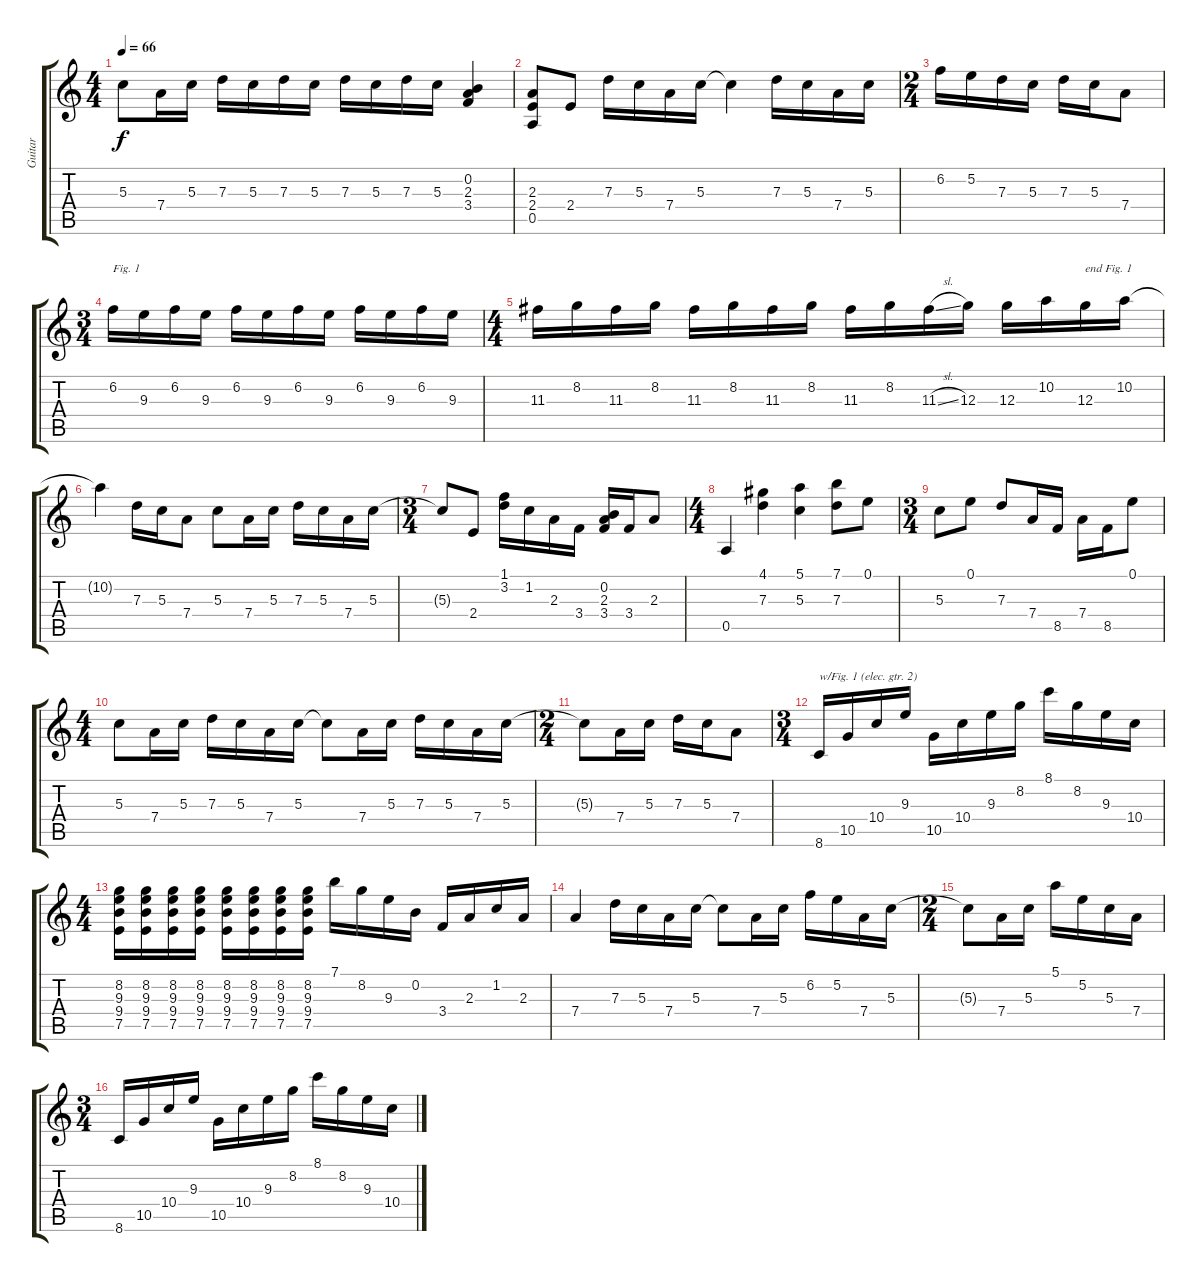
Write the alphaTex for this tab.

\track ("Guitar" "Guitar") {instrument acousticguitarnylon}
\staff {score tabs}
\tuning (E4 B3 G3 D3 A2 E2) {hide}
\ts (4 4)
\tempo 66
\clef g2
\ks c
5.3{t}.8{dy f} 7.4.16 5.3.16 7.3.16 5.3.16 7.3.16 5.3.16 7.3.16 5.3.16 7.3.16 5.3.16 (0.2 2.3 3.4).4 |
(2.3 2.4 0.5).8 2.4.8 7.3.16 5.3.16 7.4.16 5.3.16 5.3{t}.4 7.3.16 5.3.16 7.4.16 5.3.16 |
\ts (2 4)
6.2.16 5.2.16 7.3.16 5.3.16 7.3.16 5.3.16 7.4.8 |
\ts (3 4)
6.2.16{txt "Fig. 1"} 9.3.16 6.2.16 9.3.16 6.2.16 9.3.16 6.2.16 9.3.16 6.2.16 9.3.16 6.2.16 9.3.16 |
\ts (4 4)
11.3.16 8.2.16 11.3.16 8.2.16 11.3.16 8.2.16 11.3.16 8.2.16 11.3.16 8.2.16 11.3{sl}.16 12.3.16 12.3.16 10.2.16 12.3.16{txt "end Fig. 1"} 10.2.16 |
10.2{t}.4 7.3.16 5.3.16 7.4.8 5.3.8 7.4.16 5.3.16 7.3.16 5.3.16 7.4.16 5.3.16 |
\ts (3 4)
5.3{t}.8 2.4.8 (1.1 3.2).16 1.2.16 2.3.16 3.4.16 (0.2 2.3 3.4).16 3.4.16 2.3.8 |
\ts (4 4)
0.5.4 (4.1 7.3).4 (5.1 5.3).4 (7.1 7.3).8 0.1.8 |
\ts (3 4)
5.3.8 0.1.8 7.3.8 7.4.16 8.5.16 7.4.16 8.5.16 0.1.8 |
\ts (4 4)
5.3.8 7.4.16 5.3.16 7.3.16 5.3.16 7.4.16 5.3.16 5.3{t}.8 7.4.16 5.3.16 7.3.16 5.3.16 7.4.16 5.3.16 |
\ts (2 4)
5.3{t}.8 7.4.16 5.3.16 7.3.16 5.3.16 7.4.8 |
\ts (3 4)
8.6.16{txt "w/Fig. 1 (elec. gtr. 2)"} 10.5.16 10.4.16 9.3.16 10.5.16 10.4.16 9.3.16 8.2.16 8.1.16 8.2.16 9.3.16 10.4.16 |
\ts (4 4)
(8.2 9.3 9.4 7.5).16 (8.2 9.3 9.4 7.5).16 (8.2 9.3 9.4 7.5).16 (8.2 9.3 9.4 7.5).16 (8.2 9.3 9.4 7.5).16 (8.2 9.3 9.4 7.5).16 (8.2 9.3 9.4 7.5).16 (8.2 9.3 9.4 7.5).16 7.1.16 8.2.16 9.3.16 0.2.16 3.4.16 2.3.16 1.2.16 2.3.16 |
7.4.4 7.3.16 5.3.16 7.4.16 5.3.16 5.3{t}.8 7.4.16 5.3.16 6.2.16 5.2.16 7.4.16 5.3.16 |
\ts (2 4)
5.3{t}.8 7.4.16 5.3.16 5.1.16 5.2.16 5.3.16 7.4.16 |
\ts (3 4)
8.6.16 10.5.16 10.4.16 9.3.16 10.5.16 10.4.16 9.3.16 8.2.16 8.1.16 8.2.16 9.3.16 10.4.16
